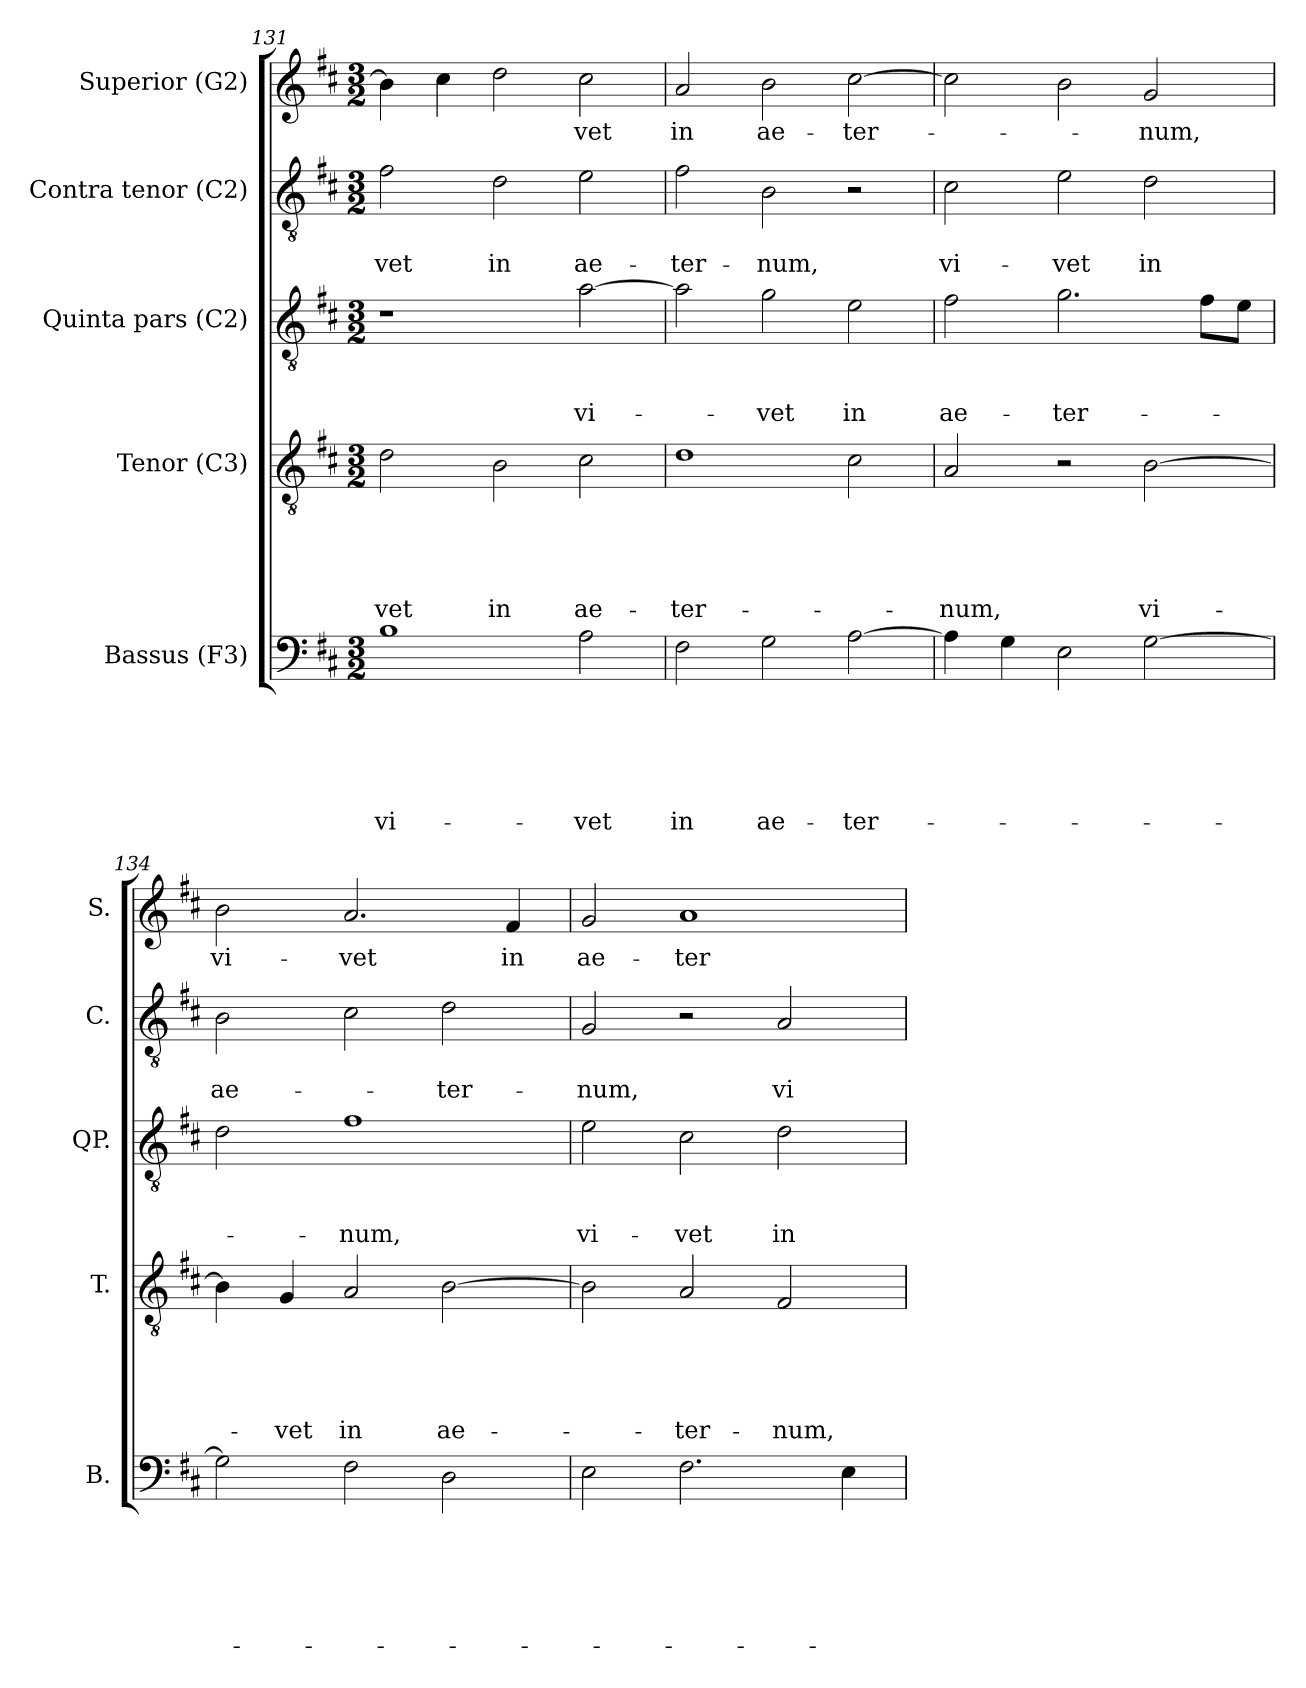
**kern	**text	**text	**text	**text	**text	**text	**kern	**text	**text	**text	**text	**text	**kern	**text	**text	**text	**kern	**text	**text	**kern	**text
*part5	*part5	*part5	*part5	*part5	*part5	*part5	*part4	*part4	*part4	*part4	*part4	*part4	*part3	*part3	*part3	*part3	*part2	*part2	*part2	*part1	*part1
*staff5	*staff5	*staff5	*staff5	*staff5	*staff5	*staff5	*staff4	*staff4	*staff4	*staff4	*staff4	*staff4	*staff3	*staff3	*staff3	*staff3	*staff2	*staff2	*staff2	*staff1	*staff1
*I"Bassus (F3)	*	*	*	*	*	*	*I"Tenor (C3)	*	*	*	*	*	*I"Quinta pars (C2)	*	*	*	*I"Contra tenor (C2)	*	*	*I"Superior (G2)	*
*I'B.	*	*	*	*	*	*	*I'T.	*	*	*	*	*	*I'QP.	*	*	*	*I'C.	*	*	*I'S.	*
!!LO:LB:g=z
*clefF4	*	*	*	*	*	*	*clefGv2	*	*	*	*	*	*clefGv2	*	*	*	*clefGv2	*	*	*clefG2	*
*k[f#c#]	*	*	*	*	*	*	*k[f#c#]	*	*	*	*	*	*k[f#c#]	*	*	*	*k[f#c#]	*	*	*k[f#c#]	*
*D:	*	*	*	*	*	*	*D:	*	*	*	*	*	*D:	*	*	*	*D:	*	*	*D:	*
*M3/2	*	*	*	*	*	*	*M3/2	*	*	*	*	*	*M3/2	*	*	*	*M3/2	*	*	*M3/2	*
=131	=131	=131	=131	=131	=131	=131	=131	=131	=131	=131	=131	=131	=131	=131	=131	=131	=131	=131	=131	=131	=131
!	!	!	!	!	!	!LO:LY:b	!	!	!	!	!	!LO:LY:b	!	!	!	!	!	!	!LO:LY:b	!	!
1B	.	.	.	.	.	vi-	2d\	.	.	.	.	-vet	1r	.	.	.	2f#\	.	-vet	4b\]	.
.	.	.	.	.	.	.	.	.	.	.	.	.	.	.	.	.	.	.	.	4cc#\	.
!	!	!	!	!	!	!	!	!	!	!	!	!LO:LY:b	!	!	!	!	!	!	!LO:LY:b	!	!
.	.	.	.	.	.	.	2B\	.	.	.	.	in	.	.	.	.	2d\	.	in	2dd\	.
!	!	!	!	!	!	!LO:LY:b	!	!	!	!	!	!LO:LY:b	!	!	!	!LO:LY:b	!	!	!LO:LY:b	!	!LO:LY:b
2A\	.	.	.	.	.	-vet	2c#\	.	.	.	.	ae-	[>2a\	.	.	vi-	2e\	.	ae-	2cc#\	-vet
=132	=132	=132	=132	=132	=132	=132	=132	=132	=132	=132	=132	=132	=132	=132	=132	=132	=132	=132	=132	=132	=132
!	!	!	!	!	!	!LO:LY:b	!	!	!	!	!	!LO:LY:b	!	!	!	!	!	!	!LO:LY:b	!	!LO:LY:b
2F#\	.	.	.	.	.	in	1d	.	.	.	.	-ter-	2a\]	.	.	.	2f#\	.	-ter-	2a/	in
!	!	!	!	!	!	!LO:LY:b	!	!	!	!	!	!	!	!	!	!LO:LY:b	!	!	!LO:LY:b	!	!LO:LY:b
2G\	.	.	.	.	.	ae-	.	.	.	.	.	.	2g\	.	.	-vet	2B\	.	-num,	2b\	ae-
!	!	!	!	!	!	!LO:LY:b	!	!	!	!	!	!	!	!	!	!LO:LY:b	!	!	!	!	!LO:LY:b
[>2A\	.	.	.	.	.	-ter-	2c#\	.	.	.	.	.	2e\	.	.	in	2r	.	.	[>2cc#\	-ter-
=133	=133	=133	=133	=133	=133	=133	=133	=133	=133	=133	=133	=133	=133	=133	=133	=133	=133	=133	=133	=133	=133
!	!	!	!	!	!	!	!	!	!	!	!	!LO:LY:b	!	!	!	!LO:LY:b	!	!	!LO:LY:b	!	!
4A\]	.	.	.	.	.	.	2A/	.	.	.	.	-num,	2f#\	.	.	ae-	2c#\	.	vi-	2cc#\]	.
4G\	.	.	.	.	.	.	.	.	.	.	.	.	.	.	.	.	.	.	.	.	.
!	!	!	!	!	!	!	!	!	!	!	!	!	!	!	!	!LO:LY:b	!	!	!LO:LY:b	!	!
2E\	.	.	.	.	.	.	2r	.	.	.	.	.	2.g\	.	.	-ter-	2e\	.	-vet	2b\	.
!	!	!	!	!	!	!	!	!	!	!	!	!LO:LY:b	!	!	!	!	!	!	!LO:LY:b	!	!LO:LY:b
[>2G\	.	.	.	.	.	.	[>2B\	.	.	.	.	vi-	.	.	.	.	2d\	.	in	2g/	-num,
.	.	.	.	.	.	.	.	.	.	.	.	.	8f#\L	.	.	.	.	.	.	.	.
.	.	.	.	.	.	.	.	.	.	.	.	.	8e\J	.	.	.	.	.	.	.	.
=134	=134	=134	=134	=134	=134	=134	=134	=134	=134	=134	=134	=134	=134	=134	=134	=134	=134	=134	=134	=134	=134
!	!	!	!	!	!	!	!	!	!	!	!	!	!	!	!	!	!	!	!LO:LY:b	!	!LO:LY:b
2G\]	.	.	.	.	.	.	4B\]	.	.	.	.	.	2d\	.	.	.	2B\	.	ae-	2b\	vi-
!	!	!	!	!	!	!	!	!	!	!	!	!LO:LY:b	!	!	!	!	!	!	!	!	!
.	.	.	.	.	.	.	4G/	.	.	.	.	-vet	.	.	.	.	.	.	.	.	.
!	!	!	!	!	!	!	!	!	!	!	!	!LO:LY:b	!	!	!	!LO:LY:b	!	!	!	!	!LO:LY:b
2F#\	.	.	.	.	.	.	2A/	.	.	.	.	in	1f#	.	.	-num,	2c#\	.	.	2.a/	-vet
!	!	!	!	!	!	!	!	!	!	!	!	!LO:LY:b	!	!	!	!	!	!	!LO:LY:b	!	!
2D\	.	.	.	.	.	.	[>2B\	.	.	.	.	ae-	.	.	.	.	2d\	.	-ter-	.	.
!	!	!	!	!	!	!	!	!	!	!	!	!	!	!	!	!	!	!	!	!	!LO:LY:b
.	.	.	.	.	.	.	.	.	.	.	.	.	.	.	.	.	.	.	.	4f#/	in
=135	=135	=135	=135	=135	=135	=135	=135	=135	=135	=135	=135	=135	=135	=135	=135	=135	=135	=135	=135	=135	=135
!	!	!	!	!	!	!	!	!	!	!	!	!	!	!	!	!LO:LY:b	!	!	!LO:LY:b	!	!LO:LY:b
2E\	.	.	.	.	.	.	2B\]	.	.	.	.	.	2e\	.	.	vi-	2G/	.	-num,	2g/	ae-
!	!	!	!	!	!	!	!	!	!	!	!	!LO:LY:b	!	!	!	!LO:LY:b	!	!	!	!	!LO:LY:b
2.F#\	.	.	.	.	.	.	2A/	.	.	.	.	-ter-	2c#\	.	.	-vet	2r	.	.	1a	-ter-
!	!	!	!	!	!	!	!	!	!	!	!	!LO:LY:b	!	!	!	!LO:LY:b	!	!	!LO:LY:b	!	!
.	.	.	.	.	.	.	2F#/	.	.	.	.	-num,	2d\	.	.	in	2A/	.	vi-	.	.
4E\	.	.	.	.	.	.	.	.	.	.	.	.	.	.	.	.	.	.	.	.	.
=	=	=	=	=	=	=	=	=	=	=	=	=	=	=	=	=	=	=	=	=	=
*-	*-	*-	*-	*-	*-	*-	*-	*-	*-	*-	*-	*-	*-	*-	*-	*-	*-	*-	*-	*-	*-
